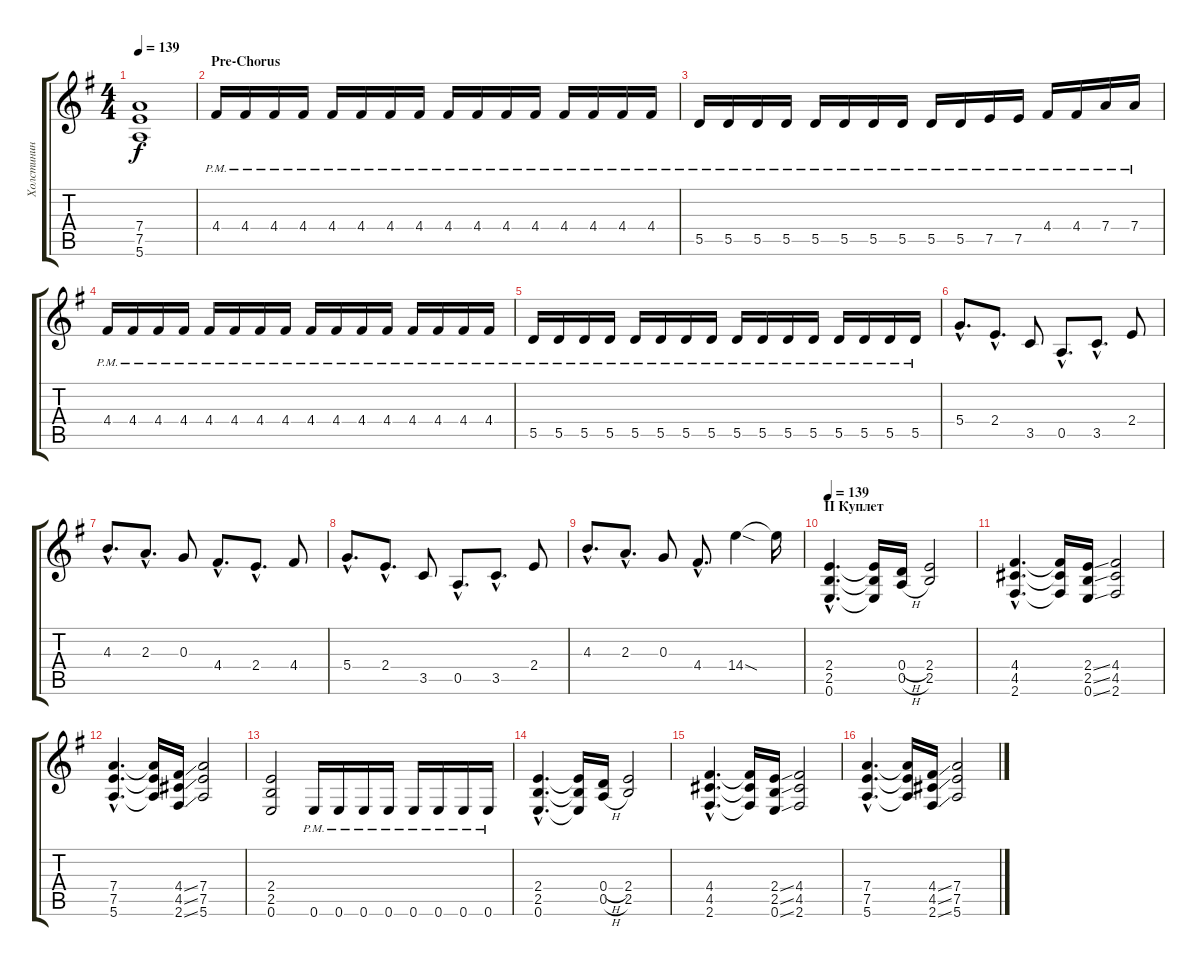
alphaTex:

\track ("Холстинин" "Холстинин") {instrument distortionguitar}
\staff {score tabs}
\tuning (E4 B3 G3 D3 A2 E2) {hide}
\ts (4 4)
\tempo 139
\clef g2
\ks eminor
(7.4 7.5 5.6).1{dy f} |
\section ("" "Pre-Chorus")
4.4{pm}.16 4.4{pm}.16 4.4{pm}.16 4.4{pm}.16 4.4{pm}.16 4.4{pm}.16 4.4{pm}.16 4.4{pm}.16 4.4{pm}.16 4.4{pm}.16 4.4{pm}.16 4.4{pm}.16 4.4{pm}.16 4.4{pm}.16 4.4{pm}.16 4.4{pm}.16 |
5.5{pm}.16 5.5{pm}.16 5.5{pm}.16 5.5{pm}.16 5.5{pm}.16 5.5{pm}.16 5.5{pm}.16 5.5{pm}.16 5.5{pm}.16 5.5{pm}.16 7.5{pm}.16 7.5{pm}.16 4.4{pm}.16 4.4{pm}.16 7.4{pm}.16 7.4{pm}.16 |
4.4{pm}.16 4.4{pm}.16 4.4{pm}.16 4.4{pm}.16 4.4{pm}.16 4.4{pm}.16 4.4{pm}.16 4.4{pm}.16 4.4{pm}.16 4.4{pm}.16 4.4{pm}.16 4.4{pm}.16 4.4{pm}.16 4.4{pm}.16 4.4{pm}.16 4.4{pm}.16 |
5.5{pm}.16 5.5{pm}.16 5.5{pm}.16 5.5{pm}.16 5.5{pm}.16 5.5{pm}.16 5.5{pm}.16 5.5{pm}.16 5.5{pm}.16 5.5{pm}.16 5.5{pm}.16 5.5{pm}.16 5.5{pm}.16 5.5{pm}.16 5.5{pm}.16 5.5{pm}.16 |
5.4{hac}.8{d} 2.4{hac}.8{d} 3.5.8 0.5{hac}.8{d} 3.5{hac}.8{d} 2.4.8 |
4.3{hac}.8{d} 2.3{hac}.8{d} 0.3.8 4.4{hac}.8{d} 2.4{hac}.8{d} 4.4.8 |
5.4{hac}.8{d} 2.4{hac}.8{d} 3.5.8 0.5{hac}.8{d} 3.5{hac}.8{d} 2.4.8 |
4.3{hac}.8{d} 2.3{hac}.8{d} 0.3.8 4.4{hac}.8{d} 14.4{sod}.4 14.4{t}.16 |
\section ("" "II Куплет")
\tempo 139
(2.4{hac} 2.5{hac} 0.6{hac}).4{d} (2.4{t} 2.5{t} 0.6{t}).16 (0.4{h} 0.5{h}).16 (2.4 2.5).2 |
(4.4{hac} 4.5{hac} 2.6{hac}).4{d} (4.4{t} 4.5{t} 2.6{t}).16 (2.4{ss} 2.5{ss} 0.6{ss}).16 (4.4 4.5 2.6).2 |
(7.4{hac} 7.5{hac} 5.6{hac}).4{d} (7.4{t} 7.5{t} 5.6{t}).16 (4.4{ss} 4.5{ss} 2.6{ss}).16 (7.4 7.5 5.6).2 |
(2.4 2.5 0.6).2 0.6{pm}.16 0.6{pm}.16 0.6{pm}.16 0.6{pm}.16 0.6{pm}.16 0.6{pm}.16 0.6{pm}.16 0.6{pm}.16 |
(2.4{hac} 2.5{hac} 0.6{hac}).4{d} (2.4{t} 2.5{t} 0.6{t}).16 (0.4{h} 0.5{h}).16 (2.4 2.5).2 |
(4.4{hac} 4.5{hac} 2.6{hac}).4{d} (4.4{t} 4.5{t} 2.6{t}).16 (2.4{ss} 2.5{ss} 0.6{ss}).16 (4.4 4.5 2.6).2 |
(7.4{hac} 7.5{hac} 5.6{hac}).4{d} (7.4{t} 7.5{t} 5.6{t}).16 (4.4{ss} 4.5{ss} 2.6{ss}).16 (7.4 7.5 5.6).2
